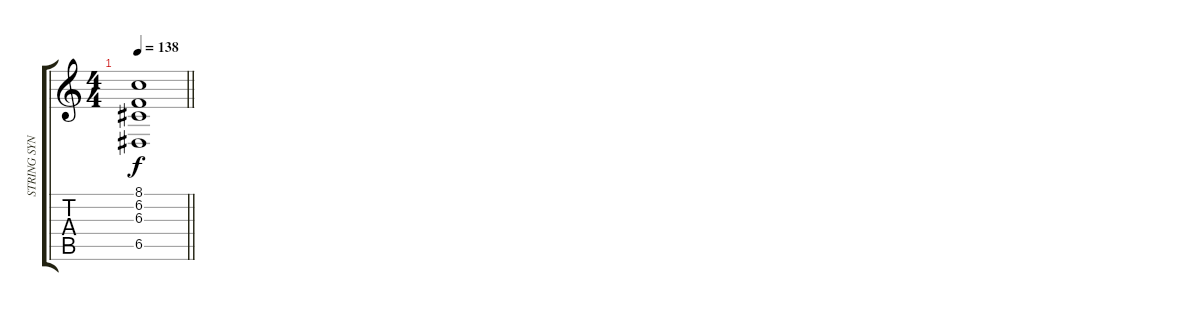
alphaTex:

\track ("STRING SYNTH" "STRING SYN") {instrument stringensemble1}
\staff {score tabs}
\tuning (E4 B3 G3 D3 A2 E2) {hide}
\ts (4 4)
\tempo 138
\clef g2
\barLineRight lightlight
\ks c
(8.1{t} 6.2{t} 6.3{t} 6.5{t}).1{dy f}
